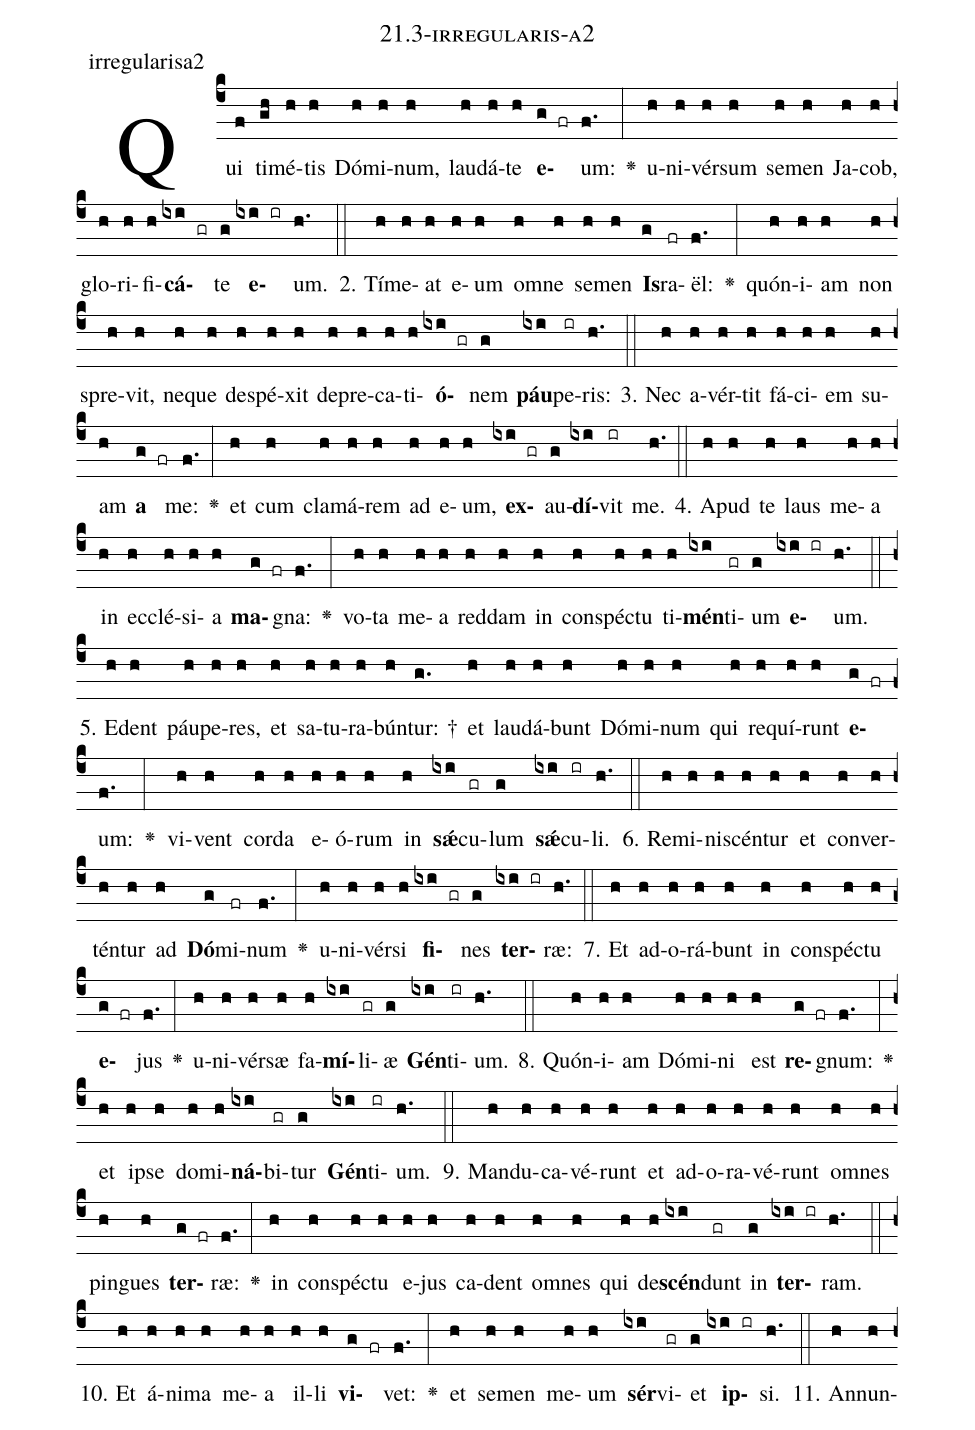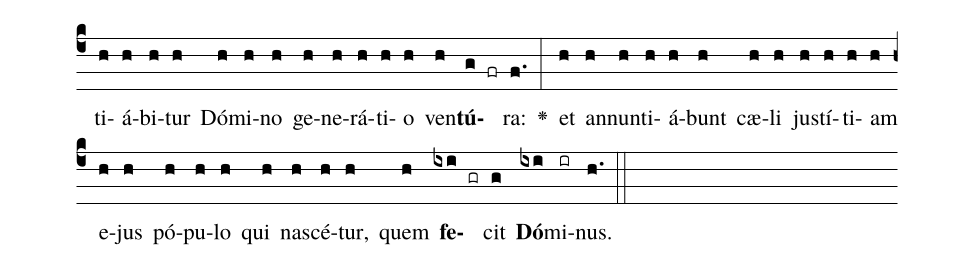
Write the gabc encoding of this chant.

name: 21.3-irregularis-a2;
annotation: irregularisa2;
%%
(c4)Qui(f) ti(gh)mé(h)tis(h) Dó(h)mi(h)num,(h) lau(h)dá(h)te(h) <b>e</b>(g fr)um:(f.) <v>\greheightstar</v>(:) u(h)ni(h)vér(h)sum(h) se(h)men(h) Ja(h)cob,(h) glo(h)ri(h)fi(h)<b>cá</b>(ixi gr)te(g) <b>e</b>(ixi ir)um.(h.) (::)
2. Tí(h)me(h)at(h) e(h)um(h) om(h)ne(h) se(h)men(h) <b>Is</b>(g)ra(fr)ël:(f.) <v>\greheightstar</v>(:) quón(h)i(h)am(h) non(h) spre(h)vit,(h) ne(h)que(h) de(h)spé(h)xit(h) de(h)pre(h)ca(h)ti(h)<b>ó</b>(ixi gr)nem(g) <b>páu</b>(ixi)pe(ir)ris:(h.) (::)
3. Nec(h) a(h)vér(h)tit(h) fá(h)ci(h)em(h) su(h)am(h) <b>a</b>(g fr) me:(f.) <v>\greheightstar</v>(:) et(h) cum(h) cla(h)má(h)rem(h) ad(h) e(h)um,(h) <b>ex</b>(ixi gr)au(g)<b>dí</b>(ixi)vit(ir) me.(h.) (::)
4. A(h)pud(h) te(h) laus(h) me(h)a(h) in(h) ec(h)clé(h)si(h)a(h) <b>ma</b>(g fr)gna:(f.) <v>\greheightstar</v>(:) vo(h)ta(h) me(h)a(h) red(h)dam(h) in(h) con(h)spéc(h)tu(h) ti(h)<b>mén</b>(ixi)ti(gr)um(g) <b>e</b>(ixi ir)um.(h.) (::)
5. E(h)dent(h) páu(h)pe(h)res,(h) et(h) sa(h)tu(h)ra(h)bún(h)tur: †(g.) et(h) lau(h)dá(h)bunt(h) Dó(h)mi(h)num(h) qui(h) re(h)quí(h)runt(h) <b>e</b>(g fr)um:(f.) <v>\greheightstar</v>(:) vi(h)vent(h) cor(h)da(h) e(h)ó(h)rum(h) in(h) <b>sǽ</b>(ixi)cu(gr)lum(g) <b>sǽ</b>(ixi)cu(ir)li.(h.) (::)
6. Re(h)mi(h)ni(h)scén(h)tur(h) et(h) con(h)ver(h)tén(h)tur(h) ad(h) <b>Dó</b>(g)mi(fr)num(f.) <v>\greheightstar</v>(:) u(h)ni(h)vér(h)si(h) <b>fi</b>(ixi gr)nes(g) <b>ter</b>(ixi ir)ræ:(h.) (::)
7. Et(h) ad(h)o(h)rá(h)bunt(h) in(h) con(h)spéc(h)tu(h) <b>e</b>(g fr)jus(f.) <v>\greheightstar</v>(:) u(h)ni(h)vér(h)sæ(h) fa(h)<b>mí</b>(ixi)li(gr)æ(g) <b>Gén</b>(ixi)ti(ir)um.(h.) (::)
8. Quón(h)i(h)am(h) Dó(h)mi(h)ni(h) est(h) <b>re</b>(g fr)gnum:(f.) <v>\greheightstar</v>(:) et(h) ip(h)se(h) do(h)mi(h)<b>ná</b>(ixi)bi(gr)tur(g) <b>Gén</b>(ixi)ti(ir)um.(h.) (::)
9. Man(h)du(h)ca(h)vé(h)runt(h) et(h) ad(h)o(h)ra(h)vé(h)runt(h) om(h)nes(h) pin(h)gues(h) <b>ter</b>(g fr)ræ:(f.) <v>\greheightstar</v>(:) in(h) con(h)spéc(h)tu(h) e(h)jus(h) ca(h)dent(h) om(h)nes(h) qui(h) de(h)<b>scén</b>(ixi)dunt(gr) in(g) <b>ter</b>(ixi ir)ram.(h.) (::)
10. Et(h) á(h)ni(h)ma(h) me(h)a(h) il(h)li(h) <b>vi</b>(g fr)vet:(f.) <v>\greheightstar</v>(:) et(h) se(h)men(h) me(h)um(h) <b>sér</b>(ixi)vi(gr)et(g) <b>ip</b>(ixi ir)si.(h.) (::)
11. An(h)nun(h)ti(h)á(h)bi(h)tur(h) Dó(h)mi(h)no(h) ge(h)ne(h)rá(h)ti(h)o(h) ven(h)<b>tú</b>(g fr)ra:(f.) <v>\greheightstar</v>(:) et(h) an(h)nun(h)ti(h)á(h)bunt(h) cæ(h)li(h) jus(h)tí(h)ti(h)am(h) e(h)jus(h) pó(h)pu(h)lo(h) qui(h) na(h)scé(h)tur,(h) quem(h) <b>fe</b>(ixi gr)cit(g) <b>Dó</b>(ixi)mi(ir)nus.(h.) (::)
